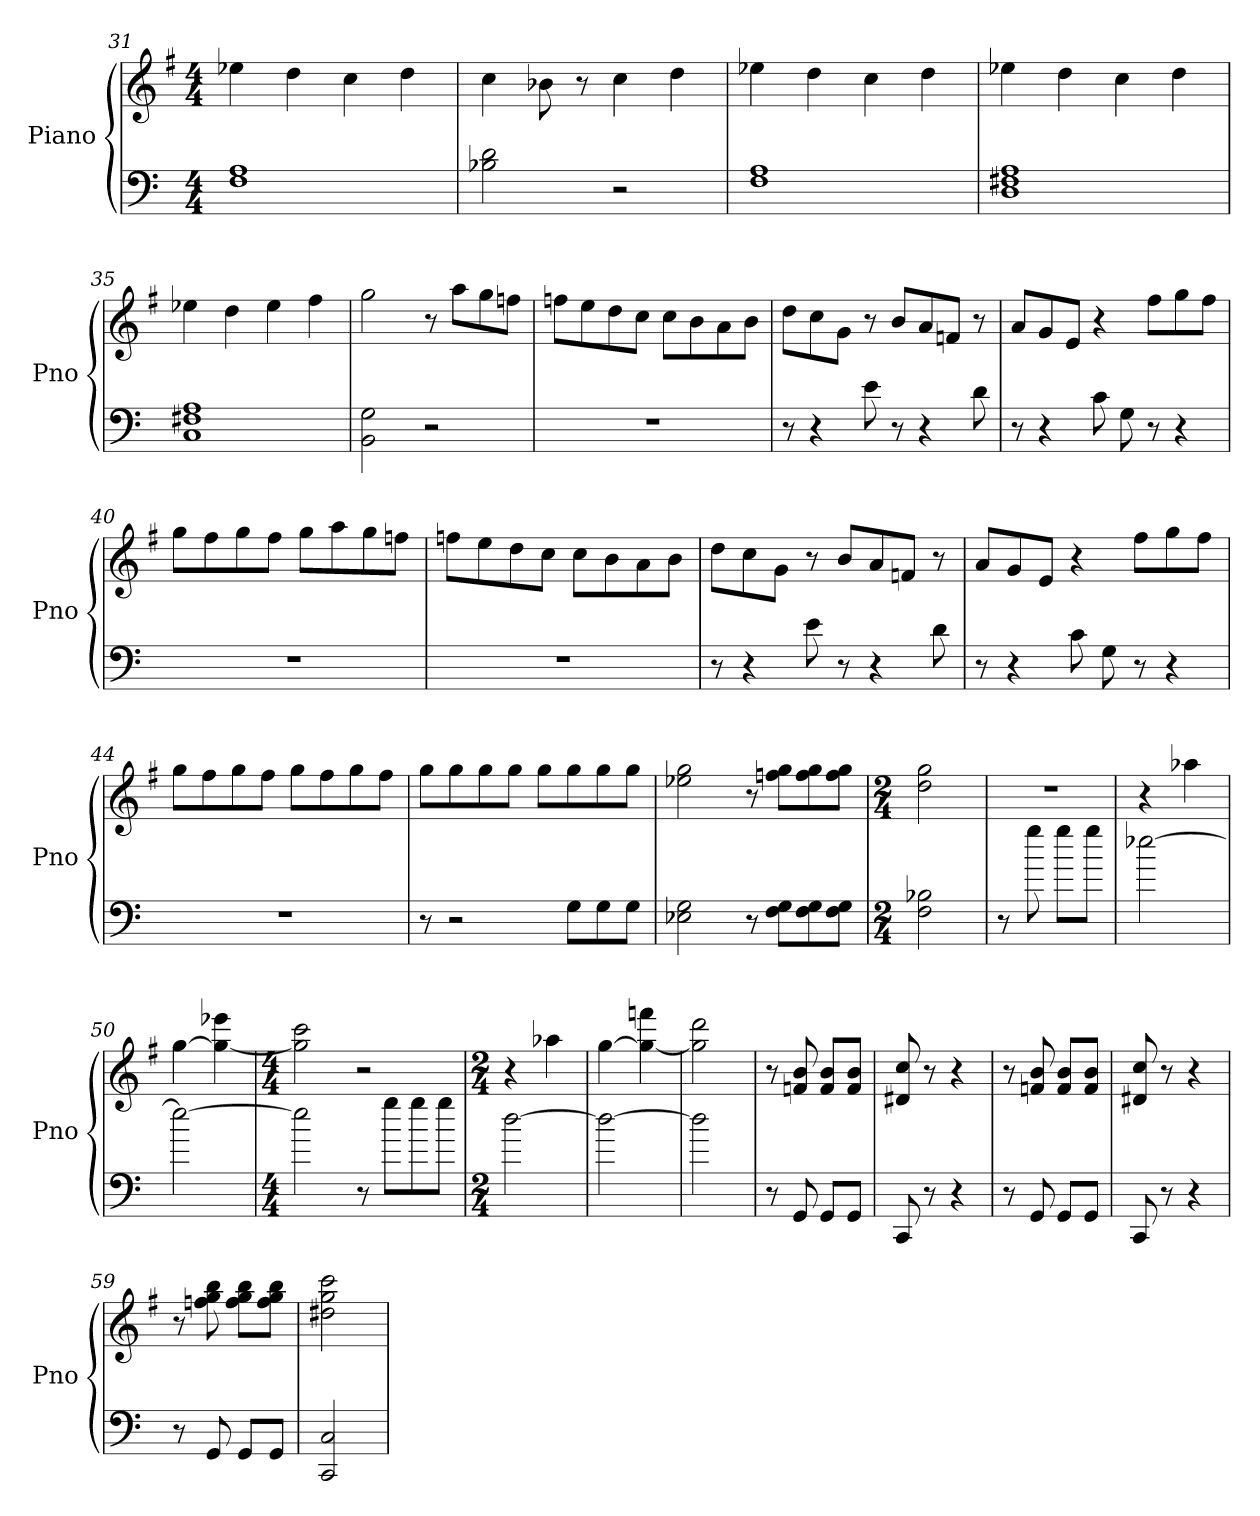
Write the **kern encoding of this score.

**kern	**kern
*part2	*part1
*staff2	*staff1
*I"Piano	*I"Piano
*I'Pno	*I'Pno
*clefF4	*clefG2
*k[]	*k[f#]
*C:	*G:
*M4/4	*M4/4
=31	=31
1F 1A	4ee-X\
.	4dd\
.	4cc\
.	4dd\
=32	=32
2B-X\ 2d\	4cc\
.	8b-X\
.	8r
2r	4cc\
.	4dd\
=33	=33
1F 1A	4ee-X\
.	4dd\
.	4cc\
.	4dd\
=34	=34
1D 1F#X 1A	4ee-X\
.	4dd\
.	4cc\
.	4dd\
=35	=35
1C 1F#X 1A	4ee-X\
.	4dd\
.	4ee-\
.	4ff#\
=36	=36
2BB\ 2G\	2gg\
2r	8r
.	8aa\L
.	8gg\
.	8ffn\J
!!LO:LB:g=z
=37	=37
1r	8ffn\L
.	8ee\
.	8dd\
.	8cc\J
.	8cc\L
.	8b\
.	8a\
.	8b\J
=38	=38
8r	8dd\L
4r	8cc\
.	8g\J
8e\	8r
8r	8b/L
4r	8a/
.	8fn/J
8d\	8r
=39	=39
8r	8a/L
4r	8g/
.	8e/J
8c\	4r
8G\	.
8r	8ff#\L
4r	8gg\
.	8ff#\J
=40	=40
1r	8gg\L
.	8ff#\
.	8gg\
.	8ff#\J
.	8gg\L
.	8aa\
.	8gg\
.	8ffn\J
=41	=41
1r	8ffn\L
.	8ee\
.	8dd\
.	8cc\J
.	8cc\L
.	8b\
.	8a\
.	8b\J
!!LO:PB:g=z
=42	=42
8r	8dd\L
4r	8cc\
.	8g\J
8e\	8r
8r	8b/L
4r	8a/
.	8fn/J
8d\	8r
=43	=43
8r	8a/L
4r	8g/
.	8e/J
8c\	4r
8G\	.
8r	8ff#\L
4r	8gg\
.	8ff#\J
=44	=44
1r	8gg\L
.	8ff#\
.	8gg\
.	8ff#\J
.	8gg\L
.	8ff#\
.	8gg\
.	8ff#\J
=45	=45
8r	8gg\L
2r	8gg\
.	8gg\
.	8gg\J
.	8gg\L
8G\L	8gg\
8G\	8gg\
8G\J	8gg\J
=46	=46
2E-X\ 2G\	2ee-X\ 2gg\
8r	8r
8F\ 8G\L	8ffn\ 8gg\L
8F\ 8G\	8ff\ 8gg\
8F\ 8G\J	8ff\ 8gg\J
!!LO:LB:g=z
=47	=47
*M2/4	*M2/4
2F\ 2B-X\	2dd\ 2gg\
=48	=48
8r	2r
8gg\	.
8gg\L	.
8gg\J	.
=49	=49
[2ee-X\	4r
.	4aa-X\
=50	=50
2ee-\_	[4gg\
.	4gg\_ 4eee-X\
=51	=51
*M4/4	*M4/4
2ee-\]	2gg\] 2ccc\
8r	2r
8gg\L	.
8gg\	.
8gg\J	.
=52	=52
*M2/4	*M2/4
[2dd\	4r
.	4aa-X\
=53	=53
2dd\_	[4gg\
.	4gg\_ 4fffn\
=54	=54
2dd\]	2gg\] 2ddd\
=55	=55
8r	8r
8GG/	8fn/ 8b/
8GG/L	8f/ 8b/L
8GG/J	8f/ 8b/J
=56	=56
8CC/	8d#X/ 8cc/
8r	8r
4r	4r
!!LO:LB:g=z
=57	=57
8r	8r
8GG/	8fn/ 8b/
8GG/L	8f/ 8b/L
8GG/J	8f/ 8b/J
=58	=58
8CC/	8d#X/ 8cc/
8r	8r
4r	4r
=59	=59
8r	8r
8GG/	8ffn\ 8gg\ 8bb\
8GG/L	8ff\ 8gg\ 8bb\L
8GG/J	8ff\ 8gg\ 8bb\J
=60	=60
2CC/ 2C/	2dd#X\ 2gg\ 2ccc\
=	=
*-	*-
